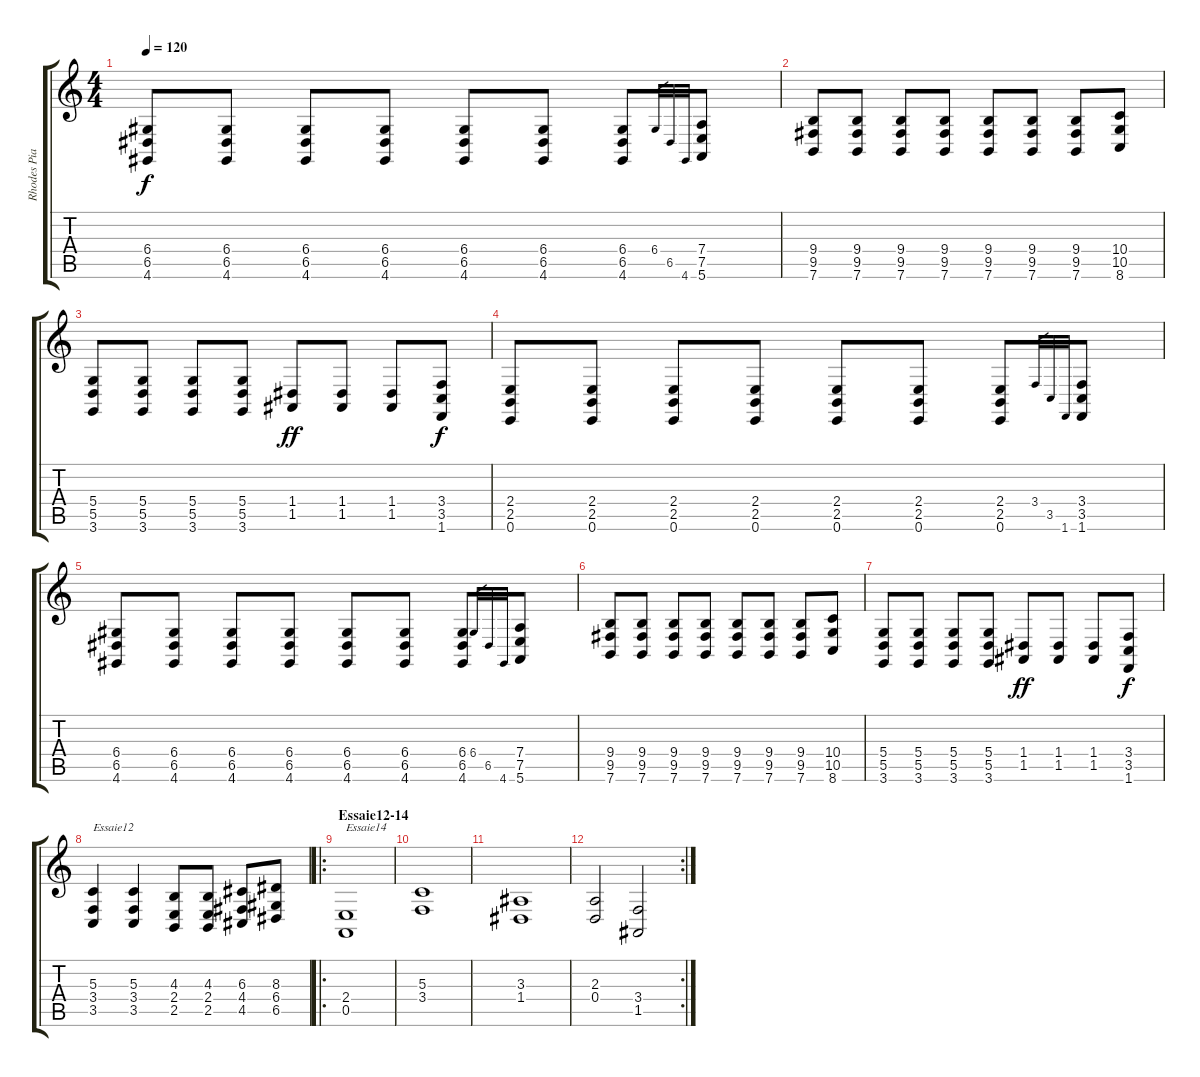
\track ("Rhodes Piano" "Rhodes Pia") {instrument electricpiano1}
\staff {score tabs}
\tuning (E4 B3 G3 D3 A2 E2) {hide}
\ts (4 4)
\tempo 120
\clef g2
\ks c
(6.4 6.5 4.6).8{dy f} (6.4 6.5 4.6).8 (6.4 6.5 4.6).8 (6.4 6.5 4.6).8 (6.4 6.5 4.6).8 (6.4 6.5 4.6).8 (6.4 6.5 4.6).8 6.4.32{gr} 6.5.32{gr} 4.6.32{gr} (7.4 7.5 5.6).8 |
(9.4 9.5 7.6).8 (9.4 9.5 7.6).8 (9.4 9.5 7.6).8 (9.4 9.5 7.6).8 (9.4 9.5 7.6).8 (9.4 9.5 7.6).8 (9.4 9.5 7.6).8 (10.4 10.5 8.6).8 |
(5.4 5.5 3.6).8 (5.4 5.5 3.6).8 (5.4 5.5 3.6).8 (5.4 5.5 3.6).8 (1.4 1.5).8{dy ff} (1.4 1.5).8 (1.4 1.5).8 (3.4 3.5 1.6).8{dy f} |
(2.4 2.5 0.6).8 (2.4 2.5 0.6).8 (2.4 2.5 0.6).8 (2.4 2.5 0.6).8 (2.4 2.5 0.6).8 (2.4 2.5 0.6).8 (2.4 2.5 0.6).8 3.4.32{gr} 3.5.32{gr} 1.6.32{gr} (3.4 3.5 1.6).8 |
(6.4 6.5 4.6).8 (6.4 6.5 4.6).8 (6.4 6.5 4.6).8 (6.4 6.5 4.6).8 (6.4 6.5 4.6).8 (6.4 6.5 4.6).8 (6.4 6.5 4.6).8 6.4.32{gr} 6.5.32{gr} 4.6.32{gr} (7.4 7.5 5.6).8 |
(9.4 9.5 7.6).8 (9.4 9.5 7.6).8 (9.4 9.5 7.6).8 (9.4 9.5 7.6).8 (9.4 9.5 7.6).8 (9.4 9.5 7.6).8 (9.4 9.5 7.6).8 (10.4 10.5 8.6).8 |
(5.4 5.5 3.6).8 (5.4 5.5 3.6).8 (5.4 5.5 3.6).8 (5.4 5.5 3.6).8 (1.4 1.5).8{dy ff} (1.4 1.5).8 (1.4 1.5).8 (3.4 3.5 1.6).8{dy f} |
(5.3 3.4 3.5).4{txt "Essaie12"} (5.3 3.4 3.5).4 (4.3 2.4 2.5).8 (4.3 2.4 2.5).8 (6.3 4.4 4.5).8 (8.3 6.4 6.5).8 |
\ro
\section ("" "Essaie12-14")
(2.4 0.5).1{txt "Essaie14"} |
(5.3 3.4).1 |
(3.3 1.4).1 |
\rc 2
(2.3 0.4).2 (3.4 1.5).2
